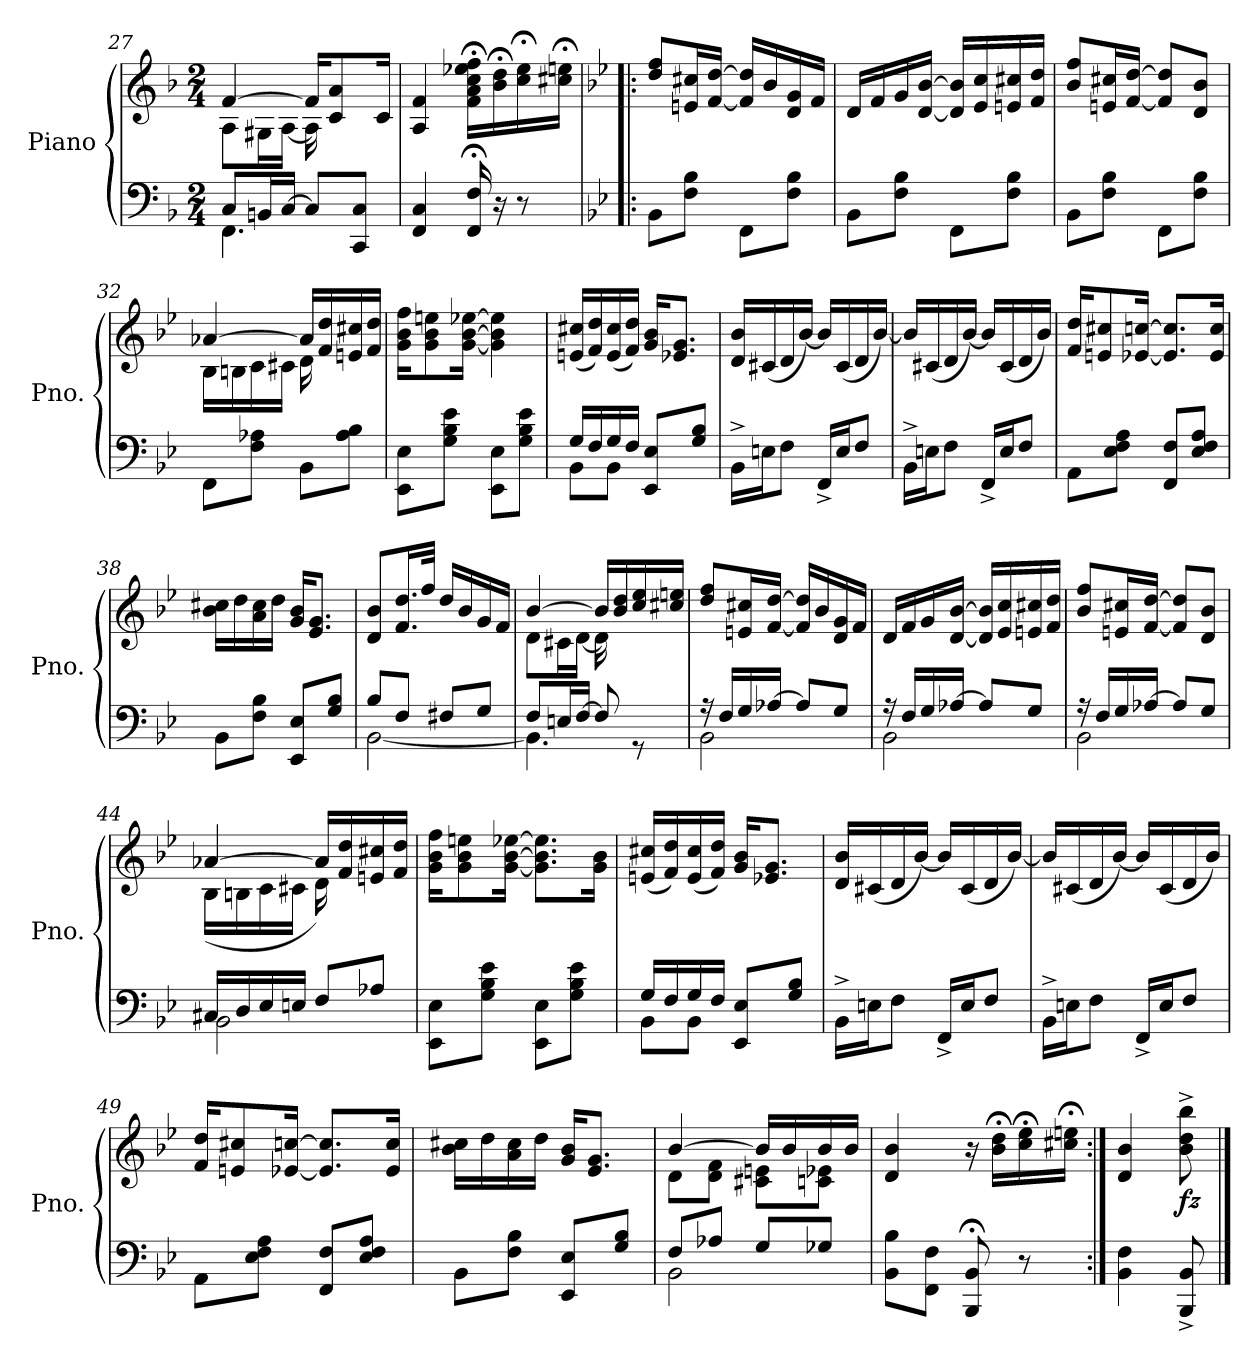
**kern	**kern	**dynam
*part1	*part1	*part1
*staff2	*staff1	*staff1/2
*I"Piano	*	*
*I'Pno.	*	*
*clefF4	*clefG2	*
*k[b-]	*k[b-]	*
*M2/4	*M2/4	*
=27	=27	=27
*^	*^	*
8C/L	4.FF\	[4f/	8A\L	.
16BBn/L	.	.	16G#X\L	.
[16C/JJ	.	.	[16A\JJ	.
8C/L]	.	16f/KL]	16A\]	.
.	.	8c/ 8a/	8.ryy	.
8CC/ 8C/J	8ryy	.	.	.
.	.	16c/Jk	.	.
*v	*v	*	*	*
*	*v	*v	*
=28	=28	=28
4FF/ 4C/	4A/ 4f/	.
16FF/; 16F/;	16f\;< 16a\;< 16cc\;< 16ee-X\;< 16ff\;<LL	.
16r	16b-\;< 16dd\;<	.
8r	16cc\;< 16ee-\;<	.
.	16cc#X\;< 16een\;<JJ	.
=29!|:	=29!|:	=29!|:
*k[b-e-]	*k[b-e-]	*
8BB-\L	8dd/ 8ff/L	.
8F\ 8B-\J	16en/ 16cc#X/L	.
.	[16f/ [16dd/JJ	.
8FF\L	16f/] 16dd/]LL	.
.	16b-/	.
8F\ 8B-\J	16d/ 16g/	.
.	16f/JJ	.
=30	=30	=30
8BB-\L	16d/LL	.
.	16f/	.
8F\ 8B-\J	16g/	.
.	[16d/ [16b-/JJ	.
8FF\L	16d/] 16b-/]LL	.
.	16e-/ 16cc/	.
8F\ 8B-\J	16en/ 16cc#X/	.
.	16f/ 16dd/JJ	.
=31	=31	=31
8BB-\L	8b-/ 8ff/L	.
8F\ 8B-\J	16en/ 16cc#X/L	.
.	[16f/ [16dd/JJ	.
8FF\L	8f/] 8dd/]L	.
8F\ 8B-\J	8d/ 8b-/J	.
!!LO:LB:g=z
=32	=32	=32
*	*^	*
8FF\L	[4a-X/	16B-\LL	.
.	.	16Bn\	.
8F\ 8A-X\J	.	16c\	.
.	.	16c#X\JJ	.
8BB-\L	16a-/LL]	16d\	.
.	16f/ 16dd/	8.ryy	.
8A-\ 8B-\J	16en/ 16cc#X/	.	.
.	16f/ 16dd/JJ	.	.
*	*v	*v	*
=33	=33	=33
8EE-\ 8E-\L	16g\ 16b-\ 16ff\KL	.
.	8g\ 8b-\ 8een\	.
8G\ 8B-\ 8e-\J	.	.
.	[16g\ [16b-\ [16ee-X\Jk	.
8EE-\ 8E-\L	4g\] 4b-\] 4ee-\]	.
8G\ 8B-\ 8e-\J	.	.
=34	=34	=34
*^	*	*
16G/LL	8BB-\L	(<16en/ 16cc#X/LL	.
16F/	.	16f/ 16dd/)	.
16G/	8BB-\J	(<16e/ 16cc#/	.
16F/JJ	.	16f/ 16dd/JJ)	.
8EE-/ 8E-/L	4ryy	16g/ 16b-/KL	.
.	.	8.e-X/ 8.g/J	.
8G/ 8B-/J	.	.	.
*v	*v	*	*
=35	=35	=35
16BB-^\LL	16d/ 16b-/LL	.
16En\J	(<16c#X/	.
8F\J	16d/	.
.	[16b-/JJ)	.
16FF^/LL	16b-/LL]	.
16E/J	(<16c#/	.
8F/J	16d/	.
.	[16b-/JJ)	.
=36	=36	=36
16BB-^\LL	16b-/LL]	.
16En\J	(<16c#X/	.
8F\J	16d/	.
.	[16b-/JJ)	.
16FF^/LL	16b-/LL]	.
16E/J	(<16c#/	.
8F/J	16d/	.
.	16b-/JJ)	.
!!LO:LB:g=z
=37	=37	=37
8AA\L	16f/ 16dd/KL	.
.	8en/ 8cc#X/	.
8E-\ 8F\ 8A\J	.	.
.	[16e-X/ [16ccn/Jk	.
8FF/ 8F/L	8.e-/] 8.cc/]L	.
8E-/ 8F/ 8A/J	.	.
.	16e-/ 16cc/Jk	.
=38	=38	=38
8BB-\L	16b-\ 16cc#X\LL	.
.	16dd\	.
8F\ 8B-\J	16a\ 16cc#\	.
.	16dd\JJ	.
8EE-/ 8E-/L	16g/ 16b-/KL	.
.	8.e-/ 8.g/J	.
8G/ 8B-/J	.	.
=39	=39	=39
*^	*	*
8B-/L	[2BB-\	8d/ 8b-/L	.
8F/J	.	16.f/ 16.dd/L	.
.	.	32ff/JJk	.
8F#X/L	.	16dd/LL	.
.	.	16b-/	.
8G/J	.	16g/	.
.	.	16f/JJ	.
=40	=40	=40	=40
*	*	*^	*
8F/L	4.BB-\]	[4b-/	8d\L	.
16En/L	.	.	16c#X\L	.
[16F/JJ	.	.	[16d\JJ	.
8F/]	.	16b-/LL]	16d\]	.
.	.	16b-/ 16dd/	8.ryy	.
8rGG	8ryy	16cc/ 16ee-/	.	.
.	.	16cc#X/ 16een/JJ	.	.
*	*	*v	*v	*
=41	=41	=41	=41
16r	2BB-\	8dd/ 8ff/L	.
16F/LL	.	.	.
16G/	.	16en/ 16cc#X/L	.
[16A-X/JJ	.	[16f/ [16dd/JJ	.
8A-/L]	.	16f/] 16dd/]LL	.
.	.	16b-/	.
8G/J	.	16d/ 16g/	.
.	.	16f/JJ	.
=42	=42	=42	=42
16r	2BB-\	16d/LL	.
16F/LL	.	16f/	.
16G/	.	16g/	.
[16A-X/JJ	.	[16d/ [16b-/JJ	.
8A-/L]	.	16d/] 16b-/]LL	.
.	.	16e-/ 16cc/	.
8G/J	.	16en/ 16cc#X/	.
.	.	16f/ 16dd/JJ	.
!!LO:LB:g=z
=43	=43	=43	=43
16r	2BB-\	8b-/ 8ff/L	.
16F/LL	.	.	.
16G/	.	16en/ 16cc#X/L	.
[16A-X/JJ	.	[16f/ [16dd/JJ	.
8A-/L]	.	8f/] 8dd/]L	.
8G/J	.	8d/ 8b-/J	.
=44	=44	=44	=44
*	*	*^	*
16C#X/LL	2BB-\	[4a-X/	(>16B-\LL	.
16D/	.	.	16Bn\	.
16E-/	.	.	16c\	.
16En/JJ	.	.	16c#X\JJ	.
8F/L	.	16a-/LL]	16d\)	.
.	.	16f/ 16dd/	8.ryy	.
8A-X/J	.	16en/ 16cc#X/	.	.
.	.	16f/ 16dd/JJ	.	.
*v	*v	*	*	*
*	*v	*v	*
=45	=45	=45
8EE-\ 8E-\L	16g\ 16b-\ 16ff\KL	.
.	8g\ 8b-\ 8een\	.
8G\ 8B-\ 8e-\J	.	.
.	[16g\ [16b-\ [16ee-X\Jk	.
8EE-\ 8E-\L	8.g\] 8.b-\] 8.ee-\]L	.
8G\ 8B-\ 8e-\J	.	.
.	16g\ 16b-\Jk	.
=46	=46	=46
*^	*	*
16G/LL	8BB-\L	(<16en/ 16cc#X/LL	.
16F/	.	16f/ 16dd/)	.
16G/	8BB-\J	(<16e/ 16cc#/	.
16F/JJ	.	16f/ 16dd/JJ)	.
8EE-/ 8E-/L	4ryy	16g/ 16b-/KL	.
.	.	8.e-X/ 8.g/J	.
8G/ 8B-/J	.	.	.
*v	*v	*	*
=47	=47	=47
16BB-^\LL	16d/ 16b-/LL	.
16En\J	(<16c#X/	.
8F\J	16d/	.
.	[16b-/JJ)	.
16FF^/LL	16b-/LL]	.
16E/J	(<16c#/	.
8F/J	16d/	.
.	[16b-/JJ)	.
=48	=48	=48
16BB-^\LL	16b-/LL]	.
16En\J	(<16c#X/	.
8F\J	16d/	.
.	[16b-/JJ)	.
16FF^/LL	16b-/LL]	.
16E/J	(<16c#/	.
8F/J	16d/	.
.	16b-/JJ)	.
!!LO:LB:g=z
=49	=49	=49
8AA\L	16f/ 16dd/KL	.
.	8en/ 8cc#X/	.
8E-\ 8F\ 8A\J	.	.
.	[16e-X/ [16ccn/Jk	.
8FF/ 8F/L	8.e-/] 8.cc/]L	.
8E-/ 8F/ 8A/J	.	.
.	16e-/ 16cc/Jk	.
=50	=50	=50
8BB-\L	16b-\ 16cc#X\LL	.
.	16dd\	.
8F\ 8B-\J	16a\ 16cc#\	.
.	16dd\JJ	.
8EE-/ 8E-/L	16g/ 16b-/KL	.
.	8.e-/ 8.g/J	.
8G/ 8B-/J	.	.
=51	=51	=51
*^	*^	*
8F/L	2BB-\	[4b-/	8d\L	.
8A-X/J	.	.	8d\ 8f\J	.
8G/L	.	16b-/LL]	8c#X\ 8en\L	.
.	.	16b-/	.	.
8G-X/J	.	16b-/	8cn\ 8e-X\J	.
.	.	16b-/JJ	.	.
*v	*v	*	*	*
*	*v	*v	*
=52	=52	=52
8BB-\ 8B-\L	4d/ 4b-/	.
8FF\ 8F\J	.	.
8BBB-/;< 8BB-/;<	16r	.
.	16b-\;< 16dd\;<LL	.
8r	16cc\;< 16ee-\;<	.
.	16cc#X\;< 16een\;<JJ	.
=53:|!	=53:|!	=53:|!
4BB-\ 4F\	4d/ 4b-/	.
!	!	!LO:DY:b
8BBB-/^ 8BB-/^	8b-\^ 8dd\^ 8bb-\^	fz
==	==	==
*-	*-	*-
